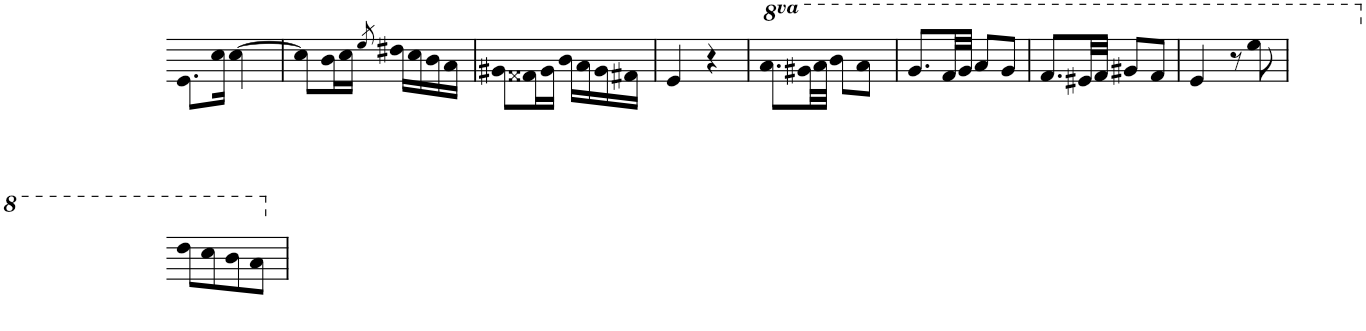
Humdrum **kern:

**kern
*part1
*staff1
*I"Piano
*I'Pno.
*clefG2
*k[f#c#]
*M2/4
=1
8.e\L
16cc#\Jk
[4cc#\
=2
8cc#\L]
16b\L
16cc#\JJ
8qee/
16dd#X\LL
16cc#\
16b\
16a\JJ
=3
8g#X\L
16f##X\L
16g#\JJ
16b\LL
16a\
16g#\
16f#X\JJ
=4
4e/
4r
=5
8.a\L
*8va
32gg#X\LL
32aa\JJJ
8bb\L
8aa\J
=6
*X8va
8.g/L
32f#/LL
32g/JJJ
8a/L
8g/J
=7
8.f#/L
32e#X/LL
32f#/JJJ
8g#X/L
8f#/J
=8
4e/
8r
8ee\
!!LO:LB:g=z
=9
*k[f#c#]
*8va
8ddd\L
8ccc#\
8bb\
8aa\J
*X8va
=
*-
